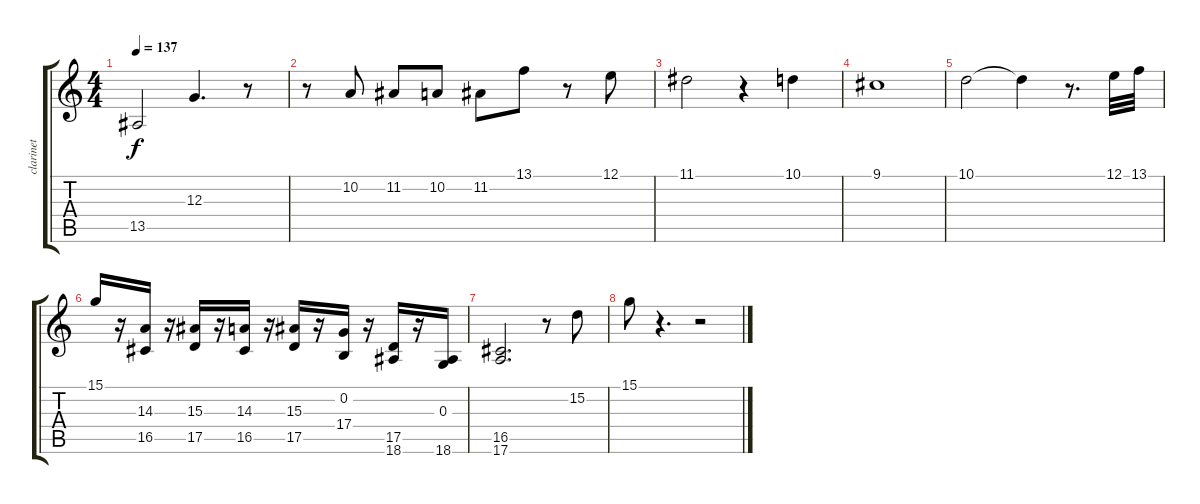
\track ("clarinet" "clarinet") {instrument clarinet}
\staff {score tabs}
\tuning (E4 B3 G3 D3 A2 E2) {hide}
\ts (4 4)
\tempo 137
\clef g2
\ks c
13.5.2{dy f} 12.3.4{d} r.8 |
r.8 10.2.8 11.2.8 10.2.8 11.2.8 13.1.8 r.8 12.1.8 |
11.1.2 r.4 10.1.4 |
9.1.1 |
10.1.2 10.1{t}.4 r.8{d} 12.1.32 13.1.32 |
15.1.16 r.16 (14.3 16.5).16 r.16 (15.3 17.5).16 r.16 (14.3 16.5).16 r.16 (15.3 17.5).16 r.16 (0.2 17.4).16 r.16 (17.5 18.6).16 r.16 (0.3 18.6).16 |
(16.5 17.6).2{d} r.8 15.2.8 |
15.1.8 r.4{d} r.2
